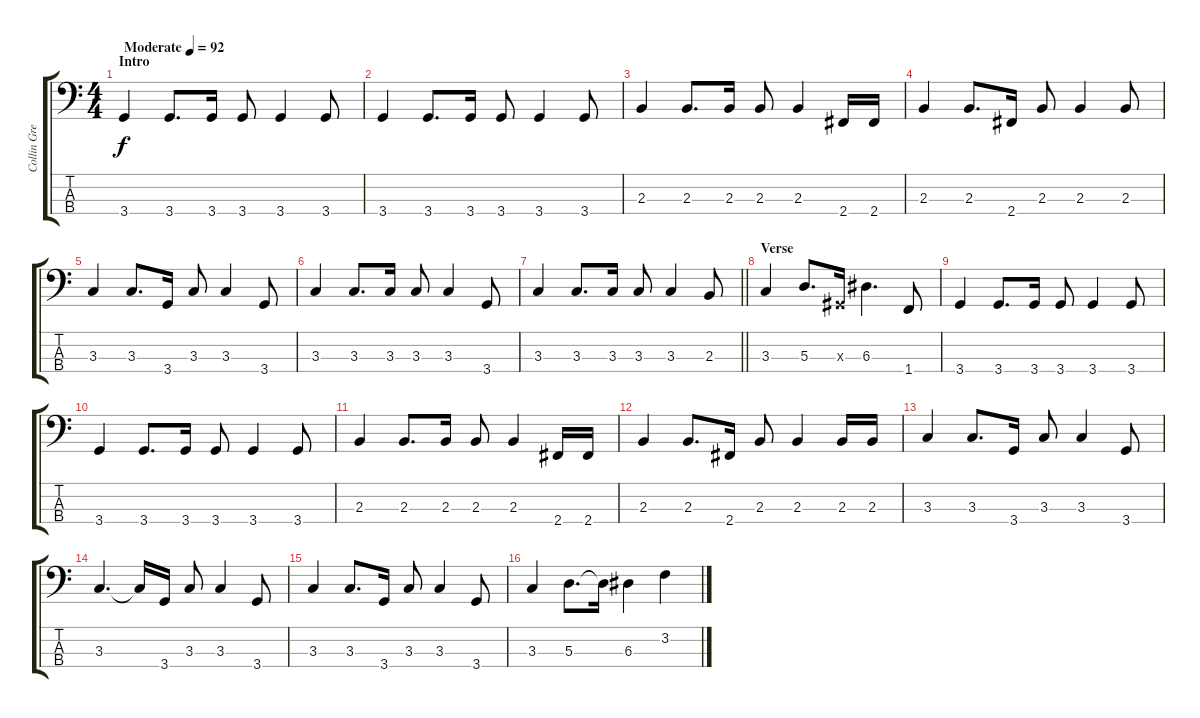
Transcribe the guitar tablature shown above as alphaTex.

\track ("Collin Greenwood-Bass" "Collin Gre") {instrument electricbassfinger}
\staff {score tabs}
\tuning (G2 D2 A1 E1) {hide}
\ts (4 4)
\section ("" "Intro")
\tempo (92 "Moderate")
\clef f4
\ks c
3.4.4{dy f instrument electricbassfinger} 3.4.8{d} 3.4.16 3.4.8 3.4.4 3.4.8 |
3.4.4 3.4.8{d} 3.4.16 3.4.8 3.4.4 3.4.8 |
2.3.4 2.3.8{d} 2.3.16 2.3.8 2.3.4 2.4.16 2.4.16 |
2.3.4 2.3.8{d} 2.4.16 2.3.8 2.3.4 2.3.8 |
3.3.4 3.3.8{d} 3.4.16 3.3.8 3.3.4 3.4.8 |
3.3.4 3.3.8{d} 3.3.16 3.3.8 3.3.4 3.4.8 |
\barLineRight lightlight
3.3.4 3.3.8{d} 3.3.16 3.3.8 3.3.4 2.3.8 |
\section ("" "Verse")
3.3.4 5.3.8{d} -1.3{x}.16 6.3.4{d} 1.4.8 |
3.4.4 3.4.8{d} 3.4.16 3.4.8 3.4.4 3.4.8 |
3.4.4 3.4.8{d} 3.4.16 3.4.8 3.4.4 3.4.8 |
2.3.4 2.3.8{d} 2.3.16 2.3.8 2.3.4 2.4.16 2.4.16 |
2.3.4 2.3.8{d} 2.4.16 2.3.8 2.3.4 2.3.16 2.3.16 |
3.3.4 3.3.8{d} 3.4.16 3.3.8 3.3.4 3.4.8 |
3.3.4{d} 3.3{t}.16 3.4.16 3.3.8 3.3.4 3.4.8 |
3.3.4 3.3.8{d} 3.4.16 3.3.8 3.3.4 3.4.8 |
3.3.4 5.3.8{d} 5.3{t}.16 6.3.4 3.2.4
